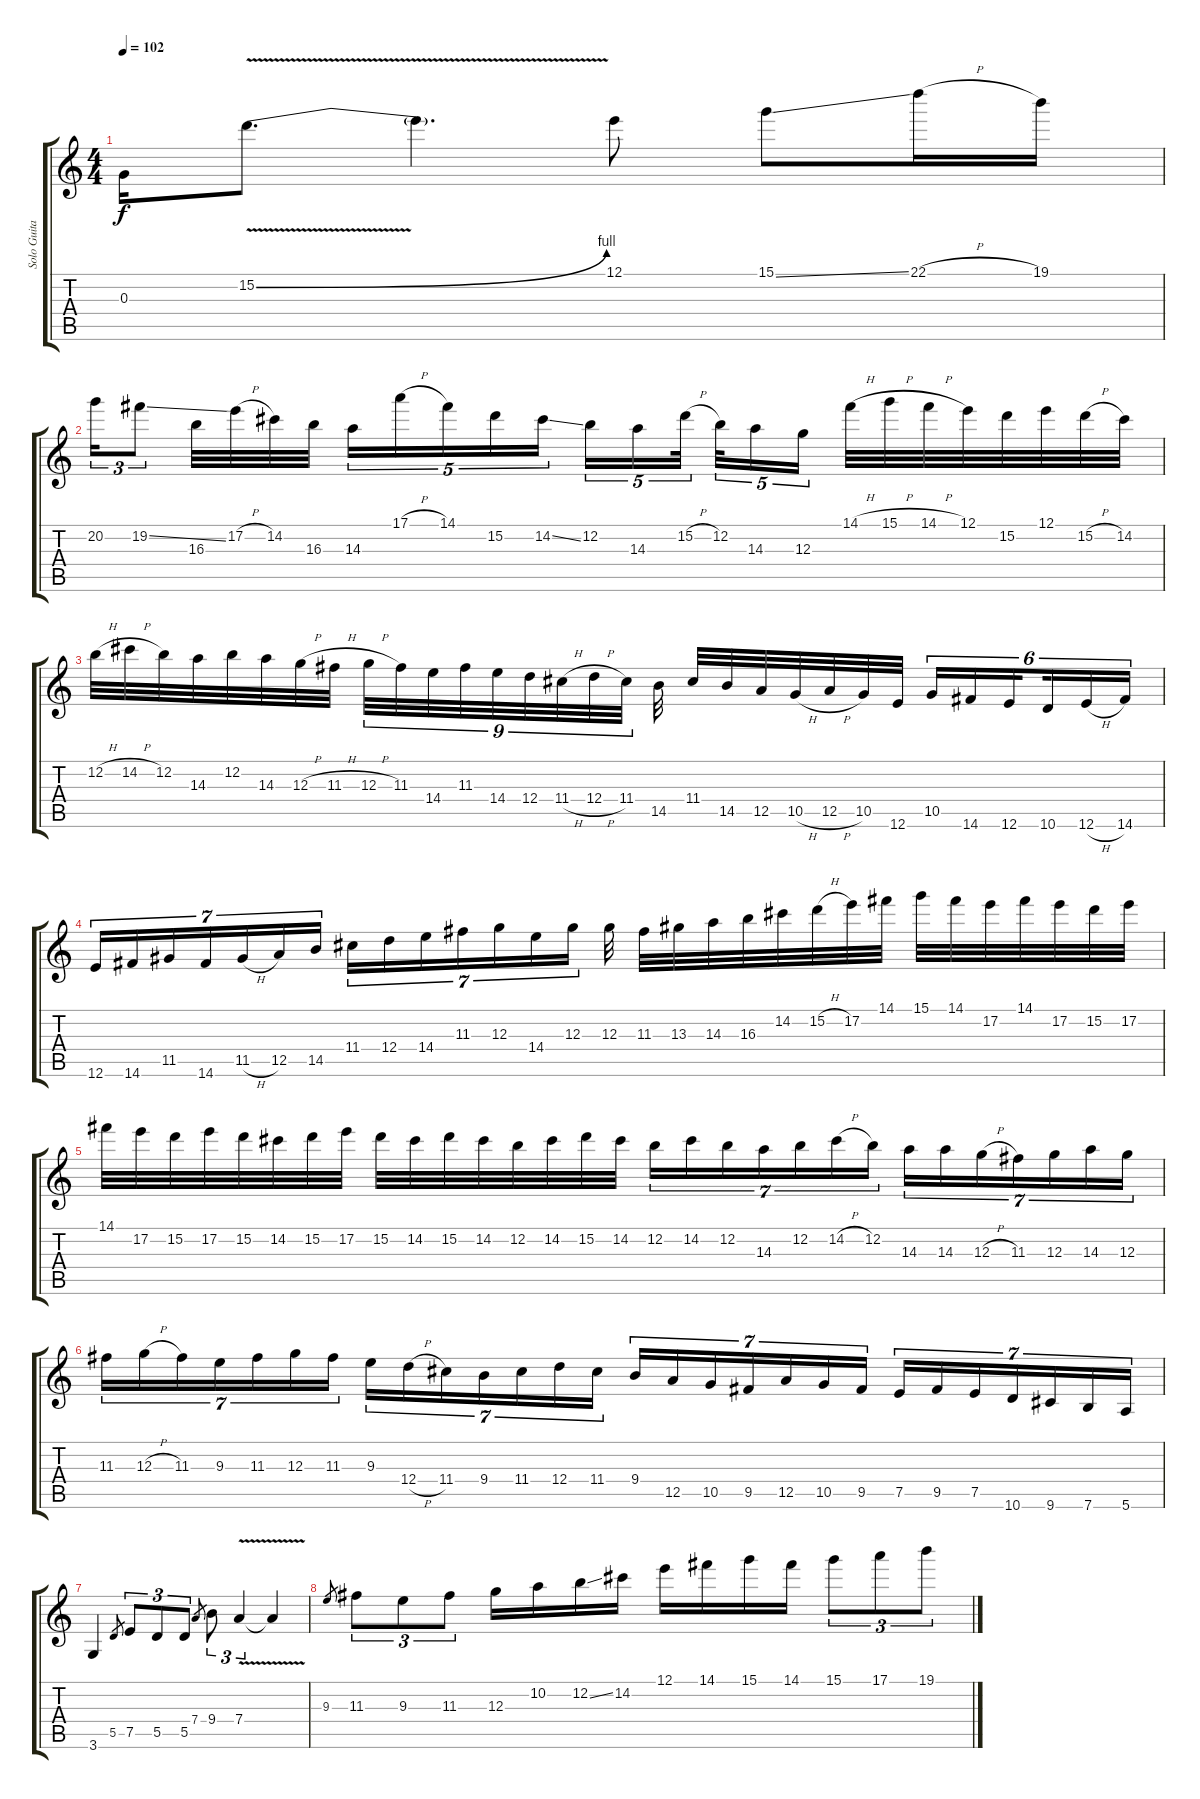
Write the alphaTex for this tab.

\track ("Solo Guitar" "Solo Guita") {instrument distortionguitar}
\staff {score tabs}
\tuning (E4 B3 G3 D3 A2 E2) {hide}
\ts (4 4)
\tempo 102
\clef g2
\ks c
0.3.16{dy f} 15.2{be (bend 0 0 60 4) v}.8{d} 15.2{t}.4{d} 12.1.8 15.1{ss}.8 22.1{h}.16 19.1.16 |
20.2.16{tu (3 2)} 19.2{ss}.8{tu (3 2)} 16.3.32 17.2{h}.32 14.2.32 16.3.32 14.3.16{tu (5 4)} 17.1{h}.16{tu (5 4)} 14.1.16{tu (5 4)} 15.2.16{tu (5 4)} 14.2{ss}.16{tu (5 4)} 12.2.16{tu (5 4)} 14.3.16{tu (5 4)} 15.2{h}.32{tu (5 4) beam splitsecondary} 12.2.32{tu (5 4)} 14.3.16{tu (5 4)} 12.3.16{tu (5 4)} 14.1{h}.32 15.1{h}.32 14.1{h}.32 12.1.32 15.2.32 12.1.32 15.2{h}.32 14.2.32 |
12.2{h}.32 14.2{h}.32 12.2.32 14.3.32 12.2.32 14.3.32 12.3{h}.32 11.3{h}.32 12.3{h}.32{tu (9 8)} 11.3.32{tu (9 8)} 14.4.32{tu (9 8)} 11.3.32{tu (9 8)} 14.4.32{tu (9 8)} 12.4.32{tu (9 8)} 11.4{h}.32{tu (9 8)} 12.4{h}.32{tu (9 8)} 11.4.32{tu (9 8)} 14.5.32 11.4.32 14.5.32 12.5.32 10.5{h}.32 12.5{h}.32 10.5.32 12.6.32 10.5.16{tu (6 4)} 14.6.16{tu (6 4)} 12.6.16{tu (6 4) beam splitsecondary} 10.6.16{tu (6 4)} 12.6{h}.16{tu (6 4)} 14.6.16{tu (6 4)} |
12.6.16{tu (7 4)} 14.6.16{tu (7 4)} 11.5.16{tu (7 4)} 14.6.16{tu (7 4)} 11.5{h}.16{tu (7 4)} 12.5.16{tu (7 4)} 14.5.16{tu (7 4)} 11.4.16{tu (7 4)} 12.4.16{tu (7 4)} 14.4.16{tu (7 4)} 11.3.16{tu (7 4)} 12.3.16{tu (7 4)} 14.4.16{tu (7 4)} 12.3.16{tu (7 4)} 12.3.32 11.3.32 13.3.32 14.3.32 16.3.32 14.2.32 15.2{h}.32 17.2.32 14.1.32 15.1.32 14.1.32 17.2.32 14.1.32 17.2.32 15.2.32 17.2.32 |
14.1.32 17.2.32 15.2.32 17.2.32 15.2.32 14.2.32 15.2.32 17.2.32 15.2.32 14.2.32 15.2.32 14.2.32 12.2.32 14.2.32 15.2.32 14.2.32 12.2.16{tu (7 4)} 14.2.16{tu (7 4)} 12.2.16{tu (7 4)} 14.3.16{tu (7 4)} 12.2.16{tu (7 4)} 14.2{h}.16{tu (7 4)} 12.2.16{tu (7 4)} 14.3.16{tu (7 4)} 14.3.16{tu (7 4)} 12.3{h}.16{tu (7 4)} 11.3.16{tu (7 4)} 12.3.16{tu (7 4)} 14.3.16{tu (7 4)} 12.3.16{tu (7 4)} |
11.3.16{tu (7 4)} 12.3{h}.16{tu (7 4)} 11.3.16{tu (7 4)} 9.3.16{tu (7 4)} 11.3.16{tu (7 4)} 12.3.16{tu (7 4)} 11.3.16{tu (7 4)} 9.3.16{tu (7 4)} 12.4{h}.16{tu (7 4)} 11.4.16{tu (7 4)} 9.4.16{tu (7 4)} 11.4.16{tu (7 4)} 12.4.16{tu (7 4)} 11.4.16{tu (7 4)} 9.4.16{tu (7 4)} 12.5.16{tu (7 4)} 10.5.16{tu (7 4)} 9.5.16{tu (7 4)} 12.5.16{tu (7 4)} 10.5.16{tu (7 4)} 9.5.16{tu (7 4)} 7.5.16{tu (7 4)} 9.5.16{tu (7 4)} 7.5.16{tu (7 4)} 10.6.16{tu (7 4)} 9.6.16{tu (7 4)} 7.6.16{tu (7 4)} 5.6.16{tu (7 4)} |
3.6.4 5.5.8{gr} 7.5.8{tu (3 2)} 5.5.8{tu (3 2)} 5.5.8{tu (3 2)} 7.4.8{gr} 9.4.8{tu (3 2)} 7.4{v}.4{tu (3 2)} 7.4{t}.4 |
9.3.8{gr} 11.3.8{tu (3 2)} 9.3.8{tu (3 2)} 11.3.8{tu (3 2)} 12.3.16 10.2.16 12.2{ss}.16 14.2.16 12.1.16 14.1.16 15.1.16 14.1.16 15.1.8{tu (3 2)} 17.1.8{tu (3 2)} 19.1.8{tu (3 2)}
